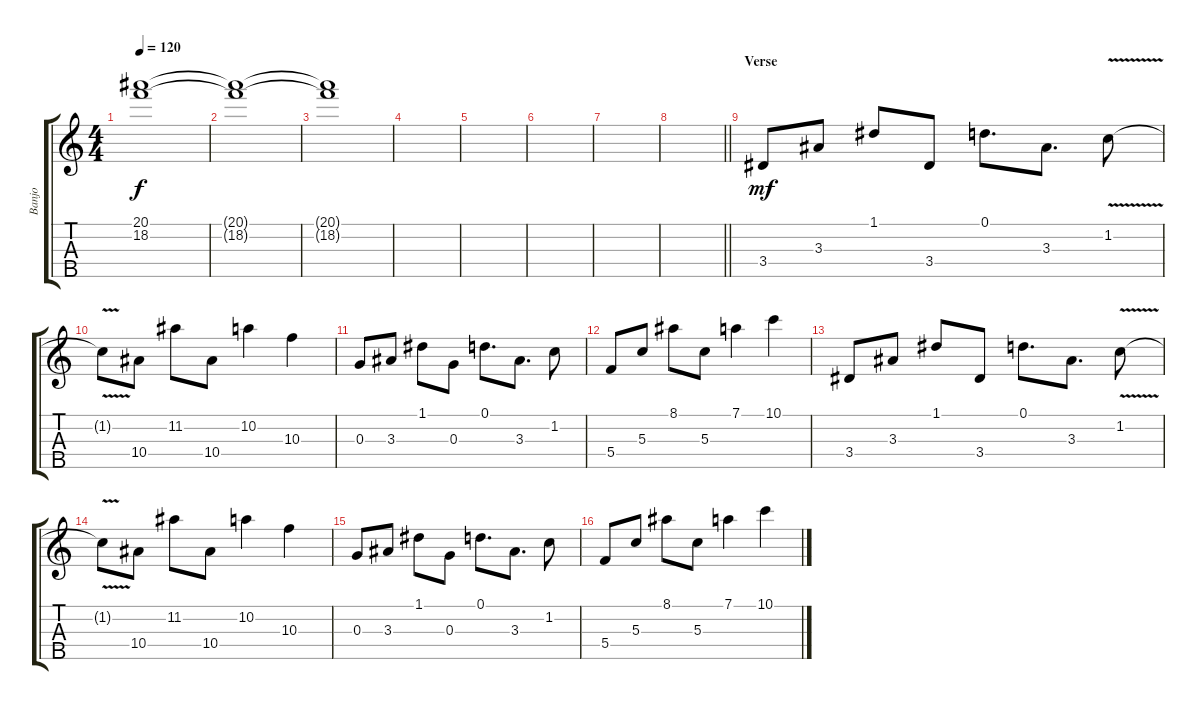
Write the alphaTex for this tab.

\track ("Banjo" "Banjo") {instrument banjo}
\staff {score tabs}
\tuning (D4 B3 G3 C3 G4) {hide}
\displaytranspose 12
\ts (4 4)
\tempo 120
\clef g2
\ks c
(20.1{t} 18.2{t}).1{dy f} |
(20.1{t} 18.2{t}).1 |
(20.1{t} 18.2{t}).1 |
|
|
|
|
\barLineRight lightlight
|
\section ("" "Verse")
3.4.8{dy mf volume 11 balance 13 instrument banjo} 3.3.8 1.1.8 3.4.8 0.1.8{d} 3.3.8{d} 1.2{v}.8 |
1.2{t}.8 10.4.8 11.2.8 10.4.8 10.2.4 10.3.4 |
0.3.8 3.3.8 1.1.8 0.3.8 0.1.8{d} 3.3.8{d} 1.2.8 |
5.4.8 5.3.8 8.1.8 5.3.8 7.1.4 10.1.4 |
3.4.8 3.3.8 1.1.8 3.4.8 0.1.8{d} 3.3.8{d} 1.2{v}.8 |
1.2{t}.8 10.4.8 11.2.8 10.4.8 10.2.4 10.3.4 |
0.3.8 3.3.8 1.1.8 0.3.8 0.1.8{d} 3.3.8{d} 1.2.8 |
5.4.8 5.3.8 8.1.8 5.3.8 7.1.4 10.1.4
